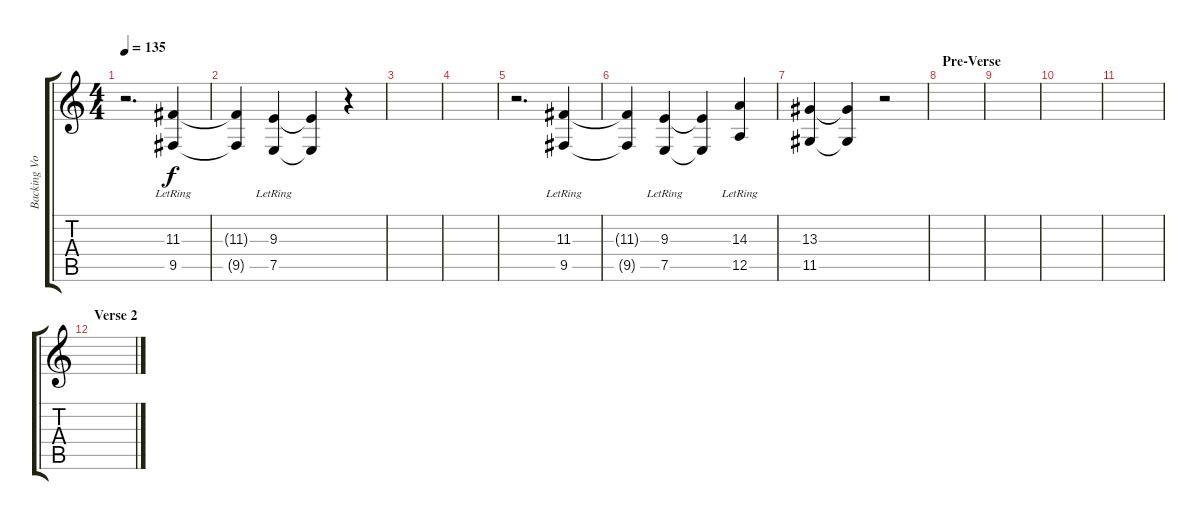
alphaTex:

\track ("Backing Vocals" "Backing Vo") {instrument flute}
\staff {score tabs}
\tuning (E4 B3 G3 D3 A2 E2) {hide}
\ts (4 4)
\tempo 135
\clef g2
\ks c
r.2{d dy f} (11.3 9.5{lr}).4 |
(11.3{t} 9.5{t}).4 (9.3 7.5{lr}).4 (9.3{t} 7.5{t}).4 r.4 |
|
|
r.2{d} (11.3 9.5{lr}).4 |
(11.3{t} 9.5{t}).4 (9.3 7.5{lr}).4 (9.3{t} 7.5{t}).4 (14.3 12.5{lr}).4 |
(13.3 11.5).4 (13.3{t} 11.5{t}).4 r.2 |
\section ("" "Pre-Verse")
|
|
|
|
\section ("" "Verse 2 ")
